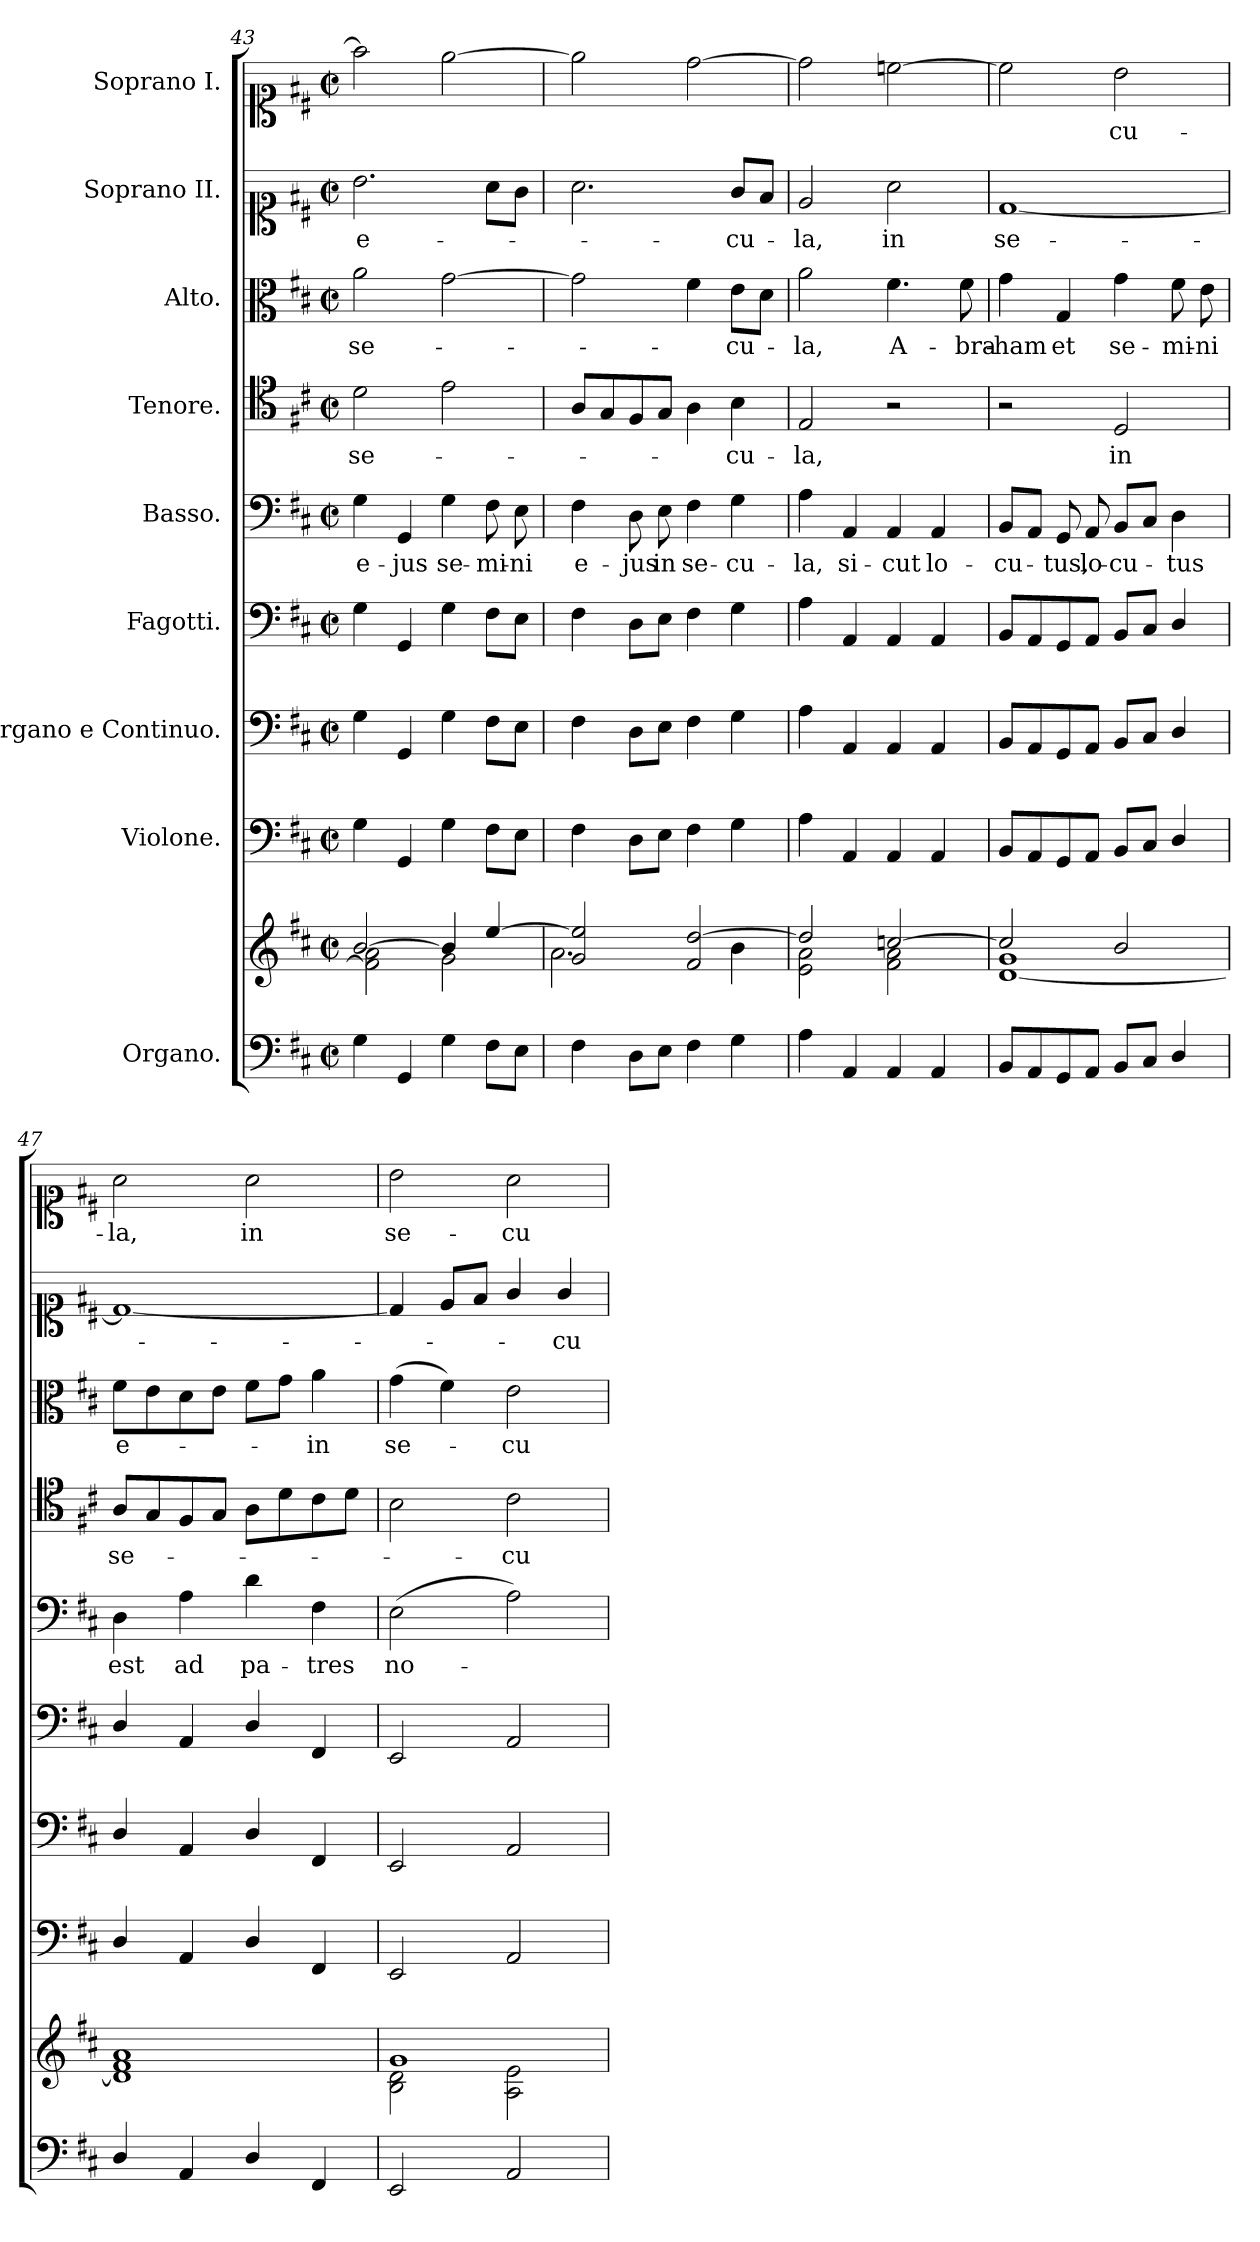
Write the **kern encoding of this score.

**kern	**kern	**kern	**kern	**kern	**kern	**text	**kern	**text	**kern	**text	**kern	**text	**kern	**text
*part9	*part9	*part8	*part7	*part6	*part5	*part5	*part4	*part4	*part3	*part3	*part2	*part2	*part1	*part1
*staff10	*staff9	*staff8	*staff7	*staff6	*staff5	*staff5	*staff4	*staff4	*staff3	*staff3	*staff2	*staff2	*staff1	*staff1
*I"Organo.	*	*I"Violone.	*I"Organo e Continuo.	*I"Fagotti.	*I"Basso.	*	*I"Tenore.	*	*I"Alto.	*	*I"Soprano II.	*	*I"Soprano I.	*
*clefF4	*clefG2	*clefF4	*clefF4	*clefF4	*clefF4	*	*clefC4	*	*clefC3	*	*clefC1	*	*clefC1	*
*	*	*ITrd7c12	*	*	*	*	*	*	*	*	*	*	*	*
*k[f#c#]	*k[f#c#]	*k[f#c#]	*k[f#c#]	*k[f#c#]	*k[f#c#]	*	*k[f#c#]	*	*k[f#c#]	*	*k[f#c#]	*	*k[f#c#]	*
*M2/2	*M2/2	*M2/2	*M2/2	*M2/2	*M2/2	*	*M2/2	*	*M2/2	*	*M2/2	*	*M2/2	*
*met(c|)	*met(c|)	*met(c|)	*met(c|)	*met(c|)	*met(c|)	*	*met(c|)	*	*met(c|)	*	*met(c|)	*	*met(c|)	*
=43	=43	=43	=43	=43	=43	=43	=43	=43	=43	=43	=43	=43	=43	=43
*	*^	*	*	*	*	*	*	*	*	*	*	*	*	*
!	!	!	!	!	!	!	!LO:LY:b	!	!LO:LY:b	!	!LO:LY:b	!	!LO:LY:b	!	!
4G\	[2b/	2f#\] 2a\	4GG\	4G\	4G\	4G\	e-	2d\	se-	2a\	se-	2.b\	e-	2ff#\]	.
!	!	!	!	!	!	!	!LO:LY:b	!	!	!	!	!	!	!	!
4GG/	.	.	4GGG/	4GG/	4GG/	4GG/	-jus	.	.	.	.	.	.	.	.
!	!	!	!	!	!	!	!LO:LY:b	!	!	!	!	!	!	!	!
4G\	4b/]	2g\	4GG\	4G\	4G\	4G\	se-	2e\	.	[2g\	.	.	.	[2ee\	.
!	!	!	!	!	!	!	!LO:LY:b	!	!	!	!	!	!	!	!
8F#\L	[4ee/	.	8FF#\L	8F#\L	8F#\L	8F#\	-mi-	.	.	.	.	8a\L	.	.	.
!	!	!	!	!	!	!	!LO:LY:b	!	!	!	!	!	!	!	!
8E\J	.	.	8EE\J	8E\J	8E\J	8E\	-ni	.	.	.	.	8g\J	.	.	.
=44	=44	=44	=44	=44	=44	=44	=44	=44	=44	=44	=44	=44	=44	=44	=44
!	!	!	!	!	!	!	!LO:LY:b	!	!	!	!	!	!	!	!
4F#\	2g/ 2ee/]	2.a\	4FF#\	4F#\	4F#\	4F#\	e-	8A/L	.	2g\]	.	2.a\	.	2ee\]	.
.	.	.	.	.	.	.	.	8G/	.	.	.	.	.	.	.
!	!	!	!	!	!	!	!LO:LY:b	!	!	!	!	!	!	!	!
8D\L	.	.	8DD\L	8D\L	8D\L	8D\	-jus	8F#/	.	.	.	.	.	.	.
!	!	!	!	!	!	!	!LO:LY:b	!	!	!	!	!	!	!	!
8E\J	.	.	8EE\J	8E\J	8E\J	8E\	in	8G/J	.	.	.	.	.	.	.
!	!	!	!	!	!	!	!LO:LY:b	!	!	!	!	!	!	!	!
4F#\	2f#/ [2dd/	.	4FF#\	4F#\	4F#\	4F#\	se-	4A\	.	4f#\	.	.	.	[2dd\	.
!	!	!	!	!	!	!	!LO:LY:b	!	!LO:LY:b	!	!LO:LY:b	!	!LO:LY:b	!	!
4G\	.	4b\	4GG\	4G\	4G\	4G\	-cu-	4B\	-cu-	8e\L	-cu-	8g/L	-cu-	.	.
.	.	.	.	.	.	.	.	.	.	8d\J	.	8f#/J	.	.	.
=45	=45	=45	=45	=45	=45	=45	=45	=45	=45	=45	=45	=45	=45	=45	=45
!	!	!	!	!	!	!	!LO:LY:b	!	!LO:LY:b	!	!LO:LY:b	!	!LO:LY:b	!	!
4A\	2dd/]	2e\ 2a\	4AA\	4A\	4A\	4A\	-la,	2E/	-la,	2a\	-la,	2e/	-la,	2dd\]	.
!	!	!	!	!	!	!	!LO:LY:b	!	!	!	!	!	!	!	!
4AA/	.	.	4AAA/	4AA/	4AA/	4AA/	si-	.	.	.	.	.	.	.	.
!	!	!	!	!	!	!	!LO:LY:b	!	!	!	!LO:LY:b	!	!LO:LY:b	!	!
4AA/	[2ccn/	2f#\ 2a\	4AAA/	4AA/	4AA/	4AA/	-cut	2r	.	4.f#\	A-	2a\	in	[2ccn\	.
!	!	!	!	!	!	!	!LO:LY:b	!	!	!	!	!	!	!	!
4AA/	.	.	4AAA/	4AA/	4AA/	4AA/	lo-	.	.	.	.	.	.	.	.
!	!	!	!	!	!	!	!	!	!	!	!LO:LY:b	!	!	!	!
.	.	.	.	.	.	.	.	.	.	8f#\	-bra-	.	.	.	.
=46	=46	=46	=46	=46	=46	=46	=46	=46	=46	=46	=46	=46	=46	=46	=46
!	!	!	!	!	!	!	!LO:LY:b	!	!	!	!LO:LY:b	!	!LO:LY:b	!	!
8BB/L	2cc/]	[1d 1g	8BBB/L	8BB/L	8BB/L	8BB/L	-cu-	2r	.	4g\	-ham	[1d	se-	2cc\]	.
8AA/	.	.	8AAA/	8AA/	8AA/	8AA/J	.	.	.	.	.	.	.	.	.
!	!	!	!	!	!	!	!LO:LY:b	!	!	!	!LO:LY:b	!	!	!	!
8GG/	.	.	8GGG/	8GG/	8GG/	8GG/	-tus,	.	.	4G/	et	.	.	.	.
!	!	!	!	!	!	!	!LO:LY:b	!	!	!	!	!	!	!	!
8AA/J	.	.	8AAA/J	8AA/J	8AA/J	8AA/	lo-	.	.	.	.	.	.	.	.
!	!	!	!	!	!	!	!LO:LY:b	!	!LO:LY:b	!	!LO:LY:b	!	!	!	!LO:LY:b
8BB/L	2b/	.	8BBB/L	8BB/L	8BB/L	8BB/L	-cu-	2D/	in	4g\	se-	.	.	2b\	cu-
8C#/J	.	.	8CC#/J	8C#/J	8C#/J	8C#/J	.	.	.	.	.	.	.	.	.
!	!	!	!	!	!	!	!LO:LY:b	!	!	!	!LO:LY:b	!	!	!	!
4D/	.	.	4DD/	4D/	4D/	4D\	-tus	.	.	8f#\	-mi-	.	.	.	.
!	!	!	!	!	!	!	!	!	!	!	!LO:LY:b	!	!	!	!
.	.	.	.	.	.	.	.	.	.	8e\	-ni	.	.	.	.
*	*v	*v	*	*	*	*	*	*	*	*	*	*	*	*	*
=47	=47	=47	=47	=47	=47	=47	=47	=47	=47	=47	=47	=47	=47	=47
!	!	!	!	!	!	!LO:LY:b	!	!LO:LY:b	!	!LO:LY:b	!	!	!	!LO:LY:b
4D/	1d] 1f# 1a	4DD/	4D/	4D/	4D\	est	8A/L	se-	8f#\L	e-	1d_	.	2a\	-la,
.	.	.	.	.	.	.	8G/	.	8e\	.	.	.	.	.
!	!	!	!	!	!	!LO:LY:b	!	!	!	!	!	!	!	!
4AA/	.	4AAA/	4AA/	4AA/	4A\	ad	8F#/	.	8d\	.	.	.	.	.
.	.	.	.	.	.	.	8G/J	.	8e\J	.	.	.	.	.
!	!	!	!	!	!	!LO:LY:b	!	!	!	!	!	!	!	!LO:LY:b
4D/	.	4DD/	4D/	4D/	4d\	pa-	8A\L	.	8f#\L	.	.	.	2a\	in
.	.	.	.	.	.	.	8d\	.	8g\J	.	.	.	.	.
!	!	!	!	!	!	!LO:LY:b	!	!	!	!LO:LY:b	!	!	!	!
4FF#/	.	4FFF#/	4FF#/	4FF#/	4F#\	-tres	8c#\	.	4a\	-in	.	.	.	.
.	.	.	.	.	.	.	8d\J	.	.	.	.	.	.	.
!!LO:LB:g=z
=48	=48	=48	=48	=48	=48	=48	=48	=48	=48	=48	=48	=48	=48	=48
*	*^	*	*	*	*	*	*	*	*	*	*	*	*	*
!	!	!	!	!	!	!	!LO:LY:b	!	!	!	!LO:LY:b	!	!	!	!LO:LY:b
2EE/	1g	2B\ 2d\	2EEE/	2EE/	2EE/	(2E\	no-	2B\	.	(4g\	se-	4d/]	.	2b\	se-
.	.	.	.	.	.	.	.	.	.	4f#\)	.	8e/L	.	.	.
.	.	.	.	.	.	.	.	.	.	.	.	8f#/J	.	.	.
!	!	!	!	!	!	!	!	!	!LO:LY:b	!	!LO:LY:b	!	!	!	!LO:LY:b
2AA/	.	2A\ 2e\	2AAA/	2AA/	2AA/	2A\)	.	2c#\	-cu-	2e\	-cu-	4g/	.	2a\	-cu-
!	!	!	!	!	!	!	!	!	!	!	!	!	!LO:LY:b	!	!
.	.	.	.	.	.	.	.	.	.	.	.	4g/	-cu-	.	.
*	*v	*v	*	*	*	*	*	*	*	*	*	*	*	*	*
=	=	=	=	=	=	=	=	=	=	=	=	=	=	=
*-	*-	*-	*-	*-	*-	*-	*-	*-	*-	*-	*-	*-	*-	*-
